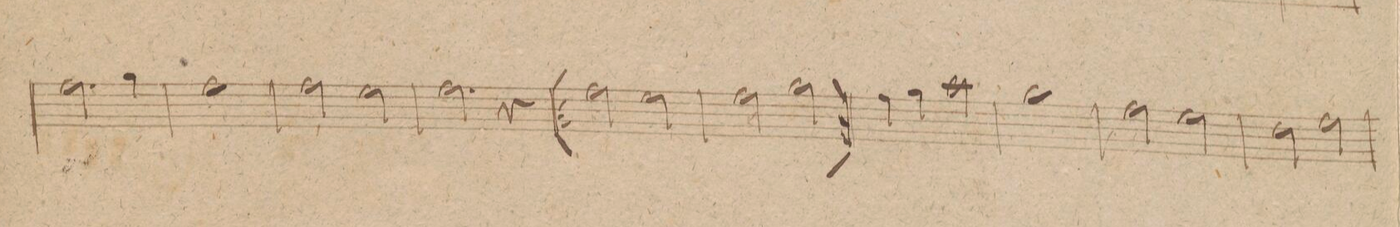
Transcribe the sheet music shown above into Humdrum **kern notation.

**kern	**dynam
*I"Flauto. 2do	*
*clefG2	*
*k[]	*
*met(c|)	*
*M2/2	*
2.ff\	.
4gg\	.
=32	=32
1ff	.
=33	=33
2ff\	.
2ee\	.
=34	=34
2.ff\	.
4r	.
=35	=35
2ff\	.
2ee\	.
=36	=36
2ff\	.
2gg\	.
=37	=37
2ff\yy	.
2ee\yy	.
=38	=38
2ff\yy	.
2gg\yy	.
=39	=39
4ff\	.
4gg\	.
2aa\	.
=40	=40
1gg	.
=41	=41
2ff\	.
2ee\	.
=42	=42
2dd\	.
2ff\	.
=43	=43
*-	*-
